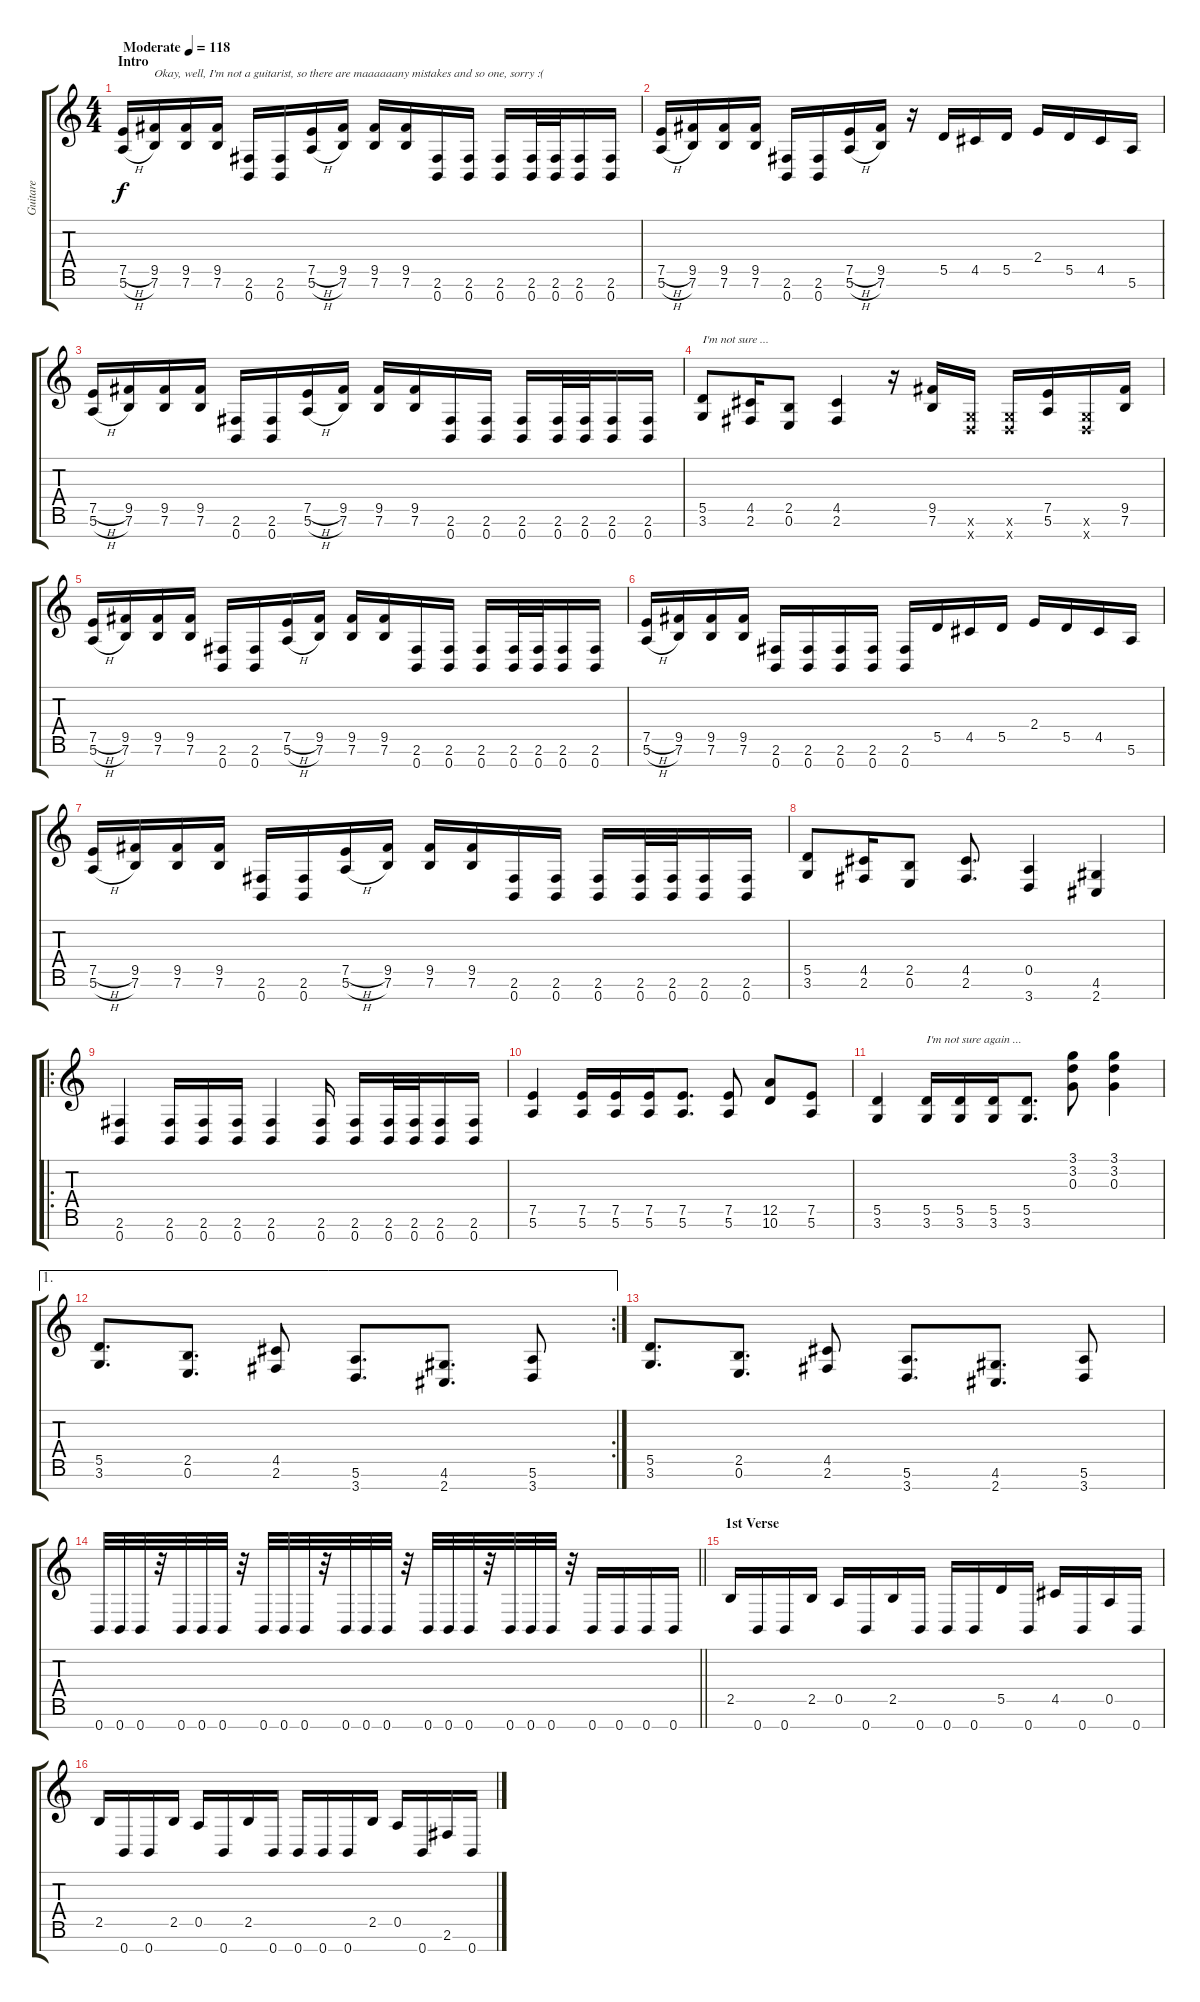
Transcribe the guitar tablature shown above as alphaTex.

\track ("Guitare" "Guitare") {instrument distortionguitar}
\staff {score tabs}
\tuning (E4 B3 G3 D3 A2 E2 B1) {hide}
\ts (4 4)
\section ("" "Intro")
\tempo (118 "Moderate")
\clef g2
\ks c
(7.5{h} 5.6{h}).16{dy f instrument distortionguitar} (9.5 7.6).16{txt "Okay, well, I'm not a guitarist, so there are maaaaaany mistakes and so one, sorry :("} (9.5 7.6).16 (9.5 7.6).16 (2.6 0.7).16 (2.6 0.7).16 (7.5{h} 5.6{h}).16 (9.5 7.6).16 (9.5 7.6).16 (9.5 7.6).16 (2.6 0.7).16 (2.6 0.7).16 (2.6 0.7).16 (2.6 0.7).32 (2.6 0.7).32 (2.6 0.7).16 (2.6 0.7).16 |
(7.5{h} 5.6{h}).16 (9.5 7.6).16 (9.5 7.6).16 (9.5 7.6).16 (2.6 0.7).16 (2.6 0.7).16 (7.5{h} 5.6{h}).16 (9.5 7.6).16 r.16 5.5.16 4.5.16 5.5.16 2.4.16 5.5.16 4.5.16 5.6.16 |
(7.5{h} 5.6{h}).16 (9.5 7.6).16 (9.5 7.6).16 (9.5 7.6).16 (2.6 0.7).16 (2.6 0.7).16 (7.5{h} 5.6{h}).16 (9.5 7.6).16 (9.5 7.6).16 (9.5 7.6).16 (2.6 0.7).16 (2.6 0.7).16 (2.6 0.7).16 (2.6 0.7).32 (2.6 0.7).32 (2.6 0.7).16 (2.6 0.7).16 |
(5.5 3.6).8{txt "I'm not sure ..."} (4.5 2.6).16 (2.5 0.6).8 (4.5 2.6).4 r.16 (9.5 7.6).16 (3.6{x} 3.7{x}).16 (3.6{x} 3.7{x}).16 (7.5 5.6).16 (3.6{x} 3.7{x}).16 (9.5 7.6).16 |
(7.5{h} 5.6{h}).16 (9.5 7.6).16 (9.5 7.6).16 (9.5 7.6).16 (2.6 0.7).16 (2.6 0.7).16 (7.5{h} 5.6{h}).16 (9.5 7.6).16 (9.5 7.6).16 (9.5 7.6).16 (2.6 0.7).16 (2.6 0.7).16 (2.6 0.7).16 (2.6 0.7).32 (2.6 0.7).32 (2.6 0.7).16 (2.6 0.7).16 |
(7.5{h} 5.6{h}).16 (9.5 7.6).16 (9.5 7.6).16 (9.5 7.6).16 (2.6 0.7).16 (2.6 0.7).16 (2.6 0.7).16 (2.6 0.7).16 (2.6 0.7).16 5.5.16 4.5.16 5.5.16 2.4.16 5.5.16 4.5.16 5.6.16 |
(7.5{h} 5.6{h}).16 (9.5 7.6).16 (9.5 7.6).16 (9.5 7.6).16 (2.6 0.7).16 (2.6 0.7).16 (7.5{h} 5.6{h}).16 (9.5 7.6).16 (9.5 7.6).16 (9.5 7.6).16 (2.6 0.7).16 (2.6 0.7).16 (2.6 0.7).16 (2.6 0.7).32 (2.6 0.7).32 (2.6 0.7).16 (2.6 0.7).16 |
(5.5 3.6).8 (4.5 2.6).16 (2.5 0.6).8 (4.5 2.6).8{d} (0.5 3.7).4 (4.6 2.7).4 |
\ro
(2.6 0.7).4 (2.6 0.7).16 (2.6 0.7).16 (2.6 0.7).16 (2.6 0.7).4 (2.6 0.7).16 (2.6 0.7).16 (2.6 0.7).32 (2.6 0.7).32 (2.6 0.7).16 (2.6 0.7).16 |
(7.5 5.6).4 (7.5 5.6).16 (7.5 5.6).16 (7.5 5.6).16 (7.5 5.6).8{d} (7.5 5.6).8 (12.5 10.6).8 (7.5 5.6).8 |
(5.5 3.6).4 (5.5 3.6).16{txt "I'm not sure again ..."} (5.5 3.6).16 (5.5 3.6).16 (5.5 3.6).8{d} (3.1 3.2 0.3).8 (3.1 3.2 0.3).4 |
\ae 1
\rc 2
(5.5 3.6).8{d} (2.5 0.6).8{d} (4.5 2.6).8 (5.6 3.7).8{d} (4.6 2.7).8{d} (5.6 3.7).8 |
(5.5 3.6).8{d} (2.5 0.6).8{d} (4.5 2.6).8 (5.6 3.7).8{d} (4.6 2.7).8{d} (5.6 3.7).8 |
\barLineRight lightlight
0.7.32 0.7.32 0.7.32 r.32 0.7.32 0.7.32 0.7.32 r.32 0.7.32 0.7.32 0.7.32 r.32 0.7.32 0.7.32 0.7.32 r.32 0.7.32 0.7.32 0.7.32 r.32 0.7.32 0.7.32 0.7.32 r.32 0.7.16 0.7.16 0.7.16 0.7.16 |
\section ("" "1st Verse")
2.5.16 0.7.16 0.7.16 2.5.16 0.5.16 0.7.16 2.5.16 0.7.16 0.7.16 0.7.16 5.5.16 0.7.16 4.5.16 0.7.16 0.5.16 0.7.16 |
2.5.16 0.7.16 0.7.16 2.5.16 0.5.16 0.7.16 2.5.16 0.7.16 0.7.16 0.7.16 0.7.16 2.5.16 0.5.16 0.7.16 2.6.16 0.7.16
